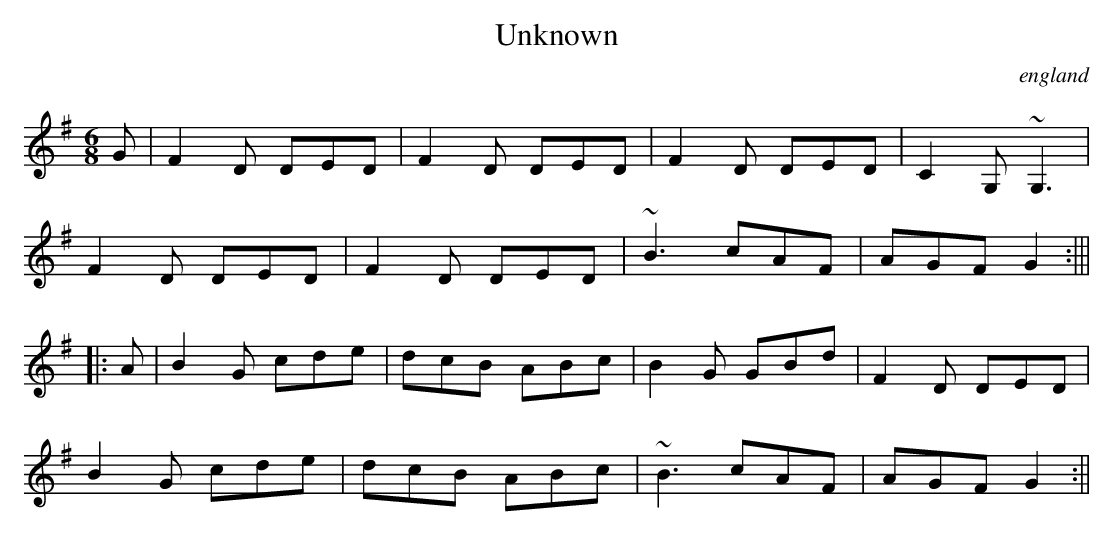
X:1
T:Unknown
O:england
M:6/8
L:1/8
K:G
G|F2D DED|F2D DED|F2D DED|C2G, ~G,3|
F2D DED|F2D DED|~B3 cAF|AGF G2:|||
|:A|B2G cde|dcB ABc|B2G GBd|F2D DED|
B2G cde|dcB ABc|~B3 cAF|AGF G2:||
